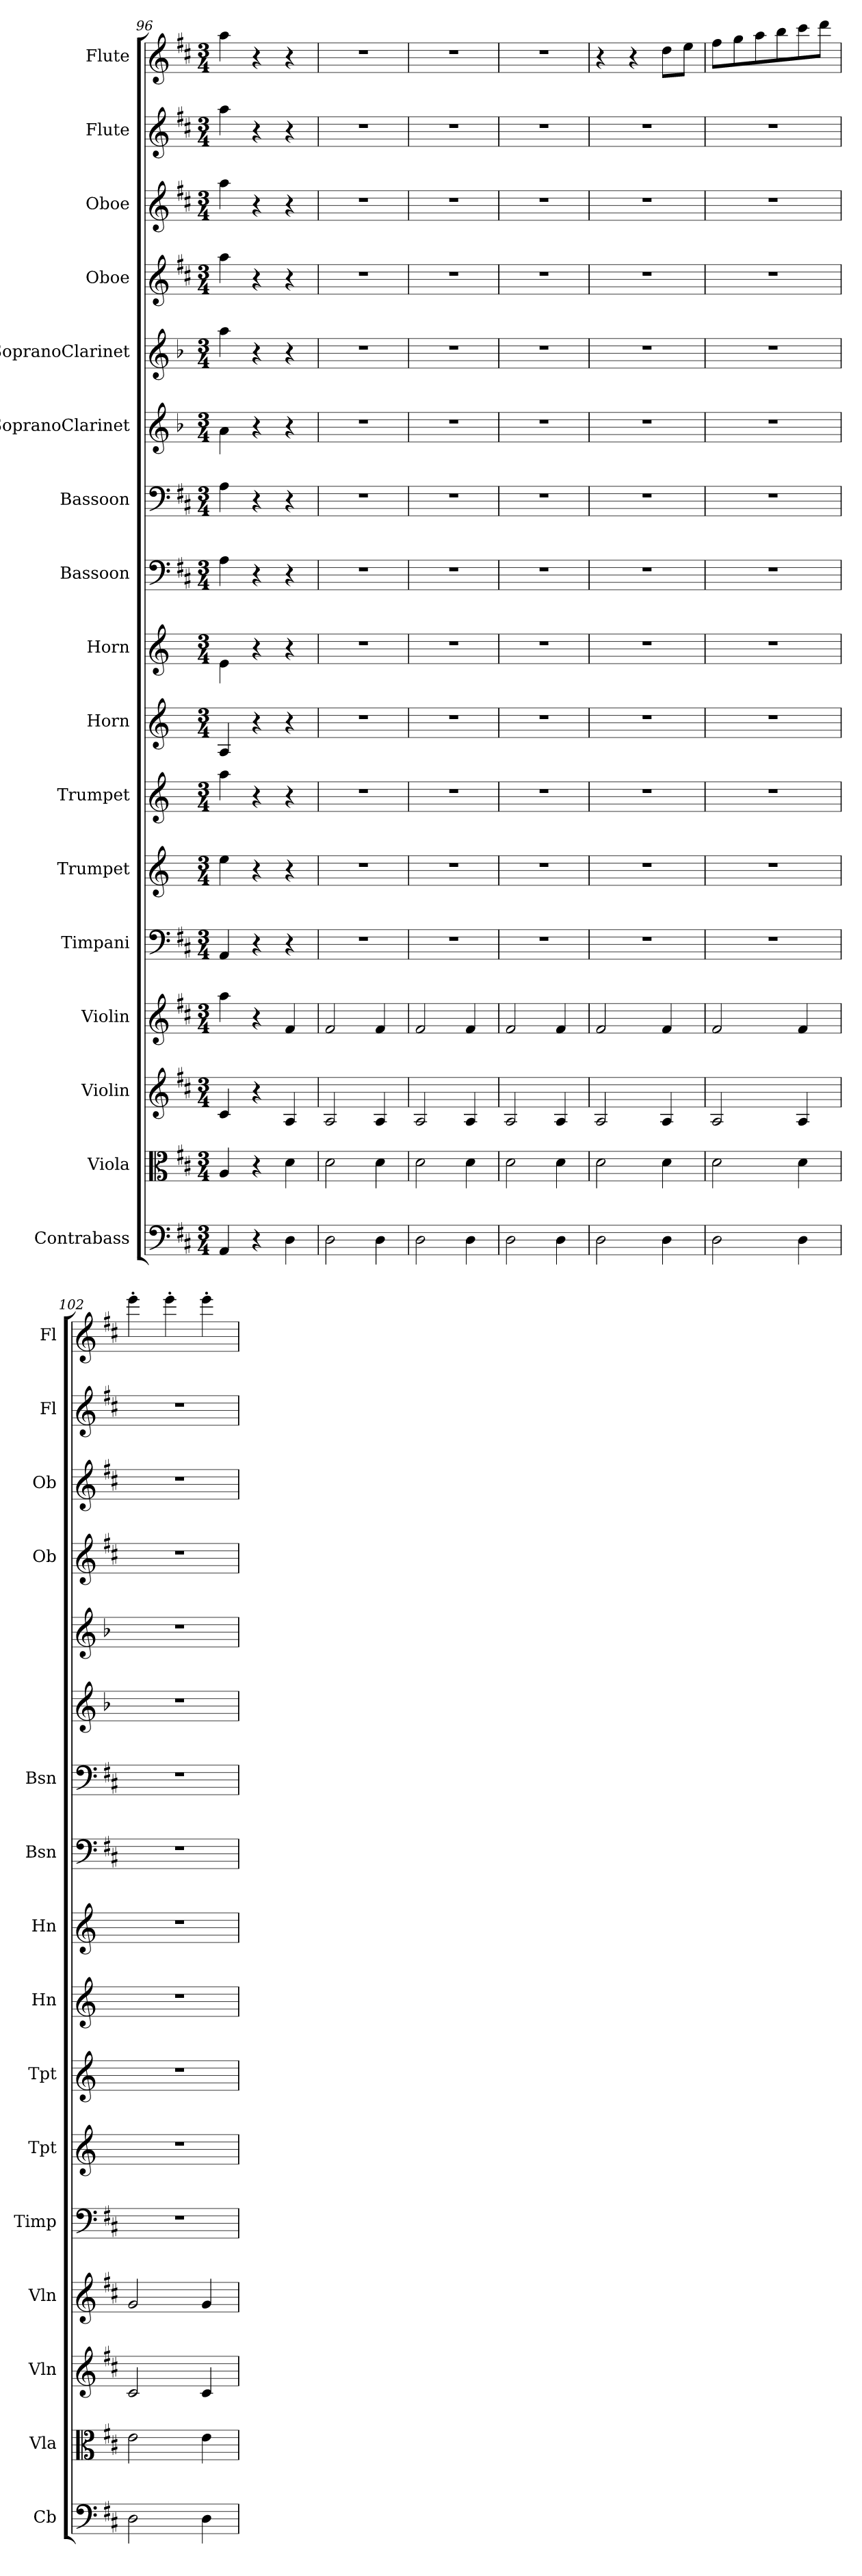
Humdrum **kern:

**kern	**kern	**kern	**kern	**kern	**kern	**kern	**kern	**kern	**kern	**kern	**kern	**kern	**kern	**kern	**kern	**kern
*part17	*part16	*part15	*part14	*part13	*part12	*part11	*part10	*part9	*part8	*part7	*part6	*part5	*part4	*part3	*part2	*part1
*staff17	*staff16	*staff15	*staff14	*staff13	*staff12	*staff11	*staff10	*staff9	*staff8	*staff7	*staff6	*staff5	*staff4	*staff3	*staff2	*staff1
*I"Contrabass	*I"Viola	*I"Violin	*I"Violin	*I"Timpani	*I"Trumpet	*I"Trumpet	*I"Horn	*I"Horn	*I"Bassoon	*I"Bassoon	*I"SopranoClarinet	*I"SopranoClarinet	*I"Oboe	*I"Oboe	*I"Flute	*I"Flute
*I'Cb	*I'Vla	*I'Vln	*I'Vln	*I'Timp	*I'Tpt	*I'Tpt	*I'Hn	*I'Hn	*I'Bsn	*I'Bsn	*	*	*I'Ob	*I'Ob	*I'Fl	*I'Fl
*clefF4	*clefC3	*clefG2	*clefG2	*clefF4	*clefG2	*clefG2	*clefG2	*clefG2	*clefF4	*clefF4	*clefG2	*clefG2	*clefG2	*clefG2	*clefG2	*clefG2
*k[f#c#]	*k[f#c#]	*k[f#c#]	*k[f#c#]	*k[f#c#]	*k[]	*k[]	*k[]	*k[]	*k[f#c#]	*k[f#c#]	*k[b-]	*k[b-]	*k[f#c#]	*k[f#c#]	*k[f#c#]	*k[f#c#]
*M3/4	*M3/4	*M3/4	*M3/4	*M3/4	*M3/4	*M3/4	*M3/4	*M3/4	*M3/4	*M3/4	*M3/4	*M3/4	*M3/4	*M3/4	*M3/4	*M3/4
=96	=96	=96	=96	=96	=96	=96	=96	=96	=96	=96	=96	=96	=96	=96	=96	=96
4AA/	4A/	4c#/	4aa\	4AA/	4ee\	4aa\	4A/	4e\	4A\	4A\	4a\	4aa\	4aa\	4aa\	4aa\	4aa\
4r	4r	4r	4r	4r	4r	4r	4r	4r	4r	4r	4r	4r	4r	4r	4r	4r
4D\	4d\	4A/	4f#/	4r	4r	4r	4r	4r	4r	4r	4r	4r	4r	4r	4r	4r
=97	=97	=97	=97	=97	=97	=97	=97	=97	=97	=97	=97	=97	=97	=97	=97	=97
2D\	2d\	2A/	2f#/	2.r	2.r	2.r	2.r	2.r	2.r	2.r	2.r	2.r	2.r	2.r	2.r	2.r
4D\	4d\	4A/	4f#/	.	.	.	.	.	.	.	.	.	.	.	.	.
=98	=98	=98	=98	=98	=98	=98	=98	=98	=98	=98	=98	=98	=98	=98	=98	=98
2D\	2d\	2A/	2f#/	2.r	2.r	2.r	2.r	2.r	2.r	2.r	2.r	2.r	2.r	2.r	2.r	2.r
4D\	4d\	4A/	4f#/	.	.	.	.	.	.	.	.	.	.	.	.	.
=99	=99	=99	=99	=99	=99	=99	=99	=99	=99	=99	=99	=99	=99	=99	=99	=99
2D\	2d\	2A/	2f#/	2.r	2.r	2.r	2.r	2.r	2.r	2.r	2.r	2.r	2.r	2.r	2.r	2.r
4D\	4d\	4A/	4f#/	.	.	.	.	.	.	.	.	.	.	.	.	.
=100	=100	=100	=100	=100	=100	=100	=100	=100	=100	=100	=100	=100	=100	=100	=100	=100
2D\	2d\	2A/	2f#/	2.r	2.r	2.r	2.r	2.r	2.r	2.r	2.r	2.r	2.r	2.r	2.r	4r
.	.	.	.	.	.	.	.	.	.	.	.	.	.	.	.	4r
4D\	4d\	4A/	4f#/	.	.	.	.	.	.	.	.	.	.	.	.	8dd\L
.	.	.	.	.	.	.	.	.	.	.	.	.	.	.	.	8ee\J
=101	=101	=101	=101	=101	=101	=101	=101	=101	=101	=101	=101	=101	=101	=101	=101	=101
2D\	2d\	2A/	2f#/	2.r	2.r	2.r	2.r	2.r	2.r	2.r	2.r	2.r	2.r	2.r	2.r	8ff#\L
.	.	.	.	.	.	.	.	.	.	.	.	.	.	.	.	8gg\
.	.	.	.	.	.	.	.	.	.	.	.	.	.	.	.	8aa\
.	.	.	.	.	.	.	.	.	.	.	.	.	.	.	.	8bb\
4D\	4d\	4A/	4f#/	.	.	.	.	.	.	.	.	.	.	.	.	8ccc#\
.	.	.	.	.	.	.	.	.	.	.	.	.	.	.	.	8ddd\J
=102	=102	=102	=102	=102	=102	=102	=102	=102	=102	=102	=102	=102	=102	=102	=102	=102
2D\	2e\	2c#/	2g/	2.r	2.r	2.r	2.r	2.r	2.r	2.r	2.r	2.r	2.r	2.r	2.r	4eee'\
.	.	.	.	.	.	.	.	.	.	.	.	.	.	.	.	4eee'\
4D\	4e\	4c#/	4g/	.	.	.	.	.	.	.	.	.	.	.	.	4eee'\
=	=	=	=	=	=	=	=	=	=	=	=	=	=	=	=	=
*-	*-	*-	*-	*-	*-	*-	*-	*-	*-	*-	*-	*-	*-	*-	*-	*-
